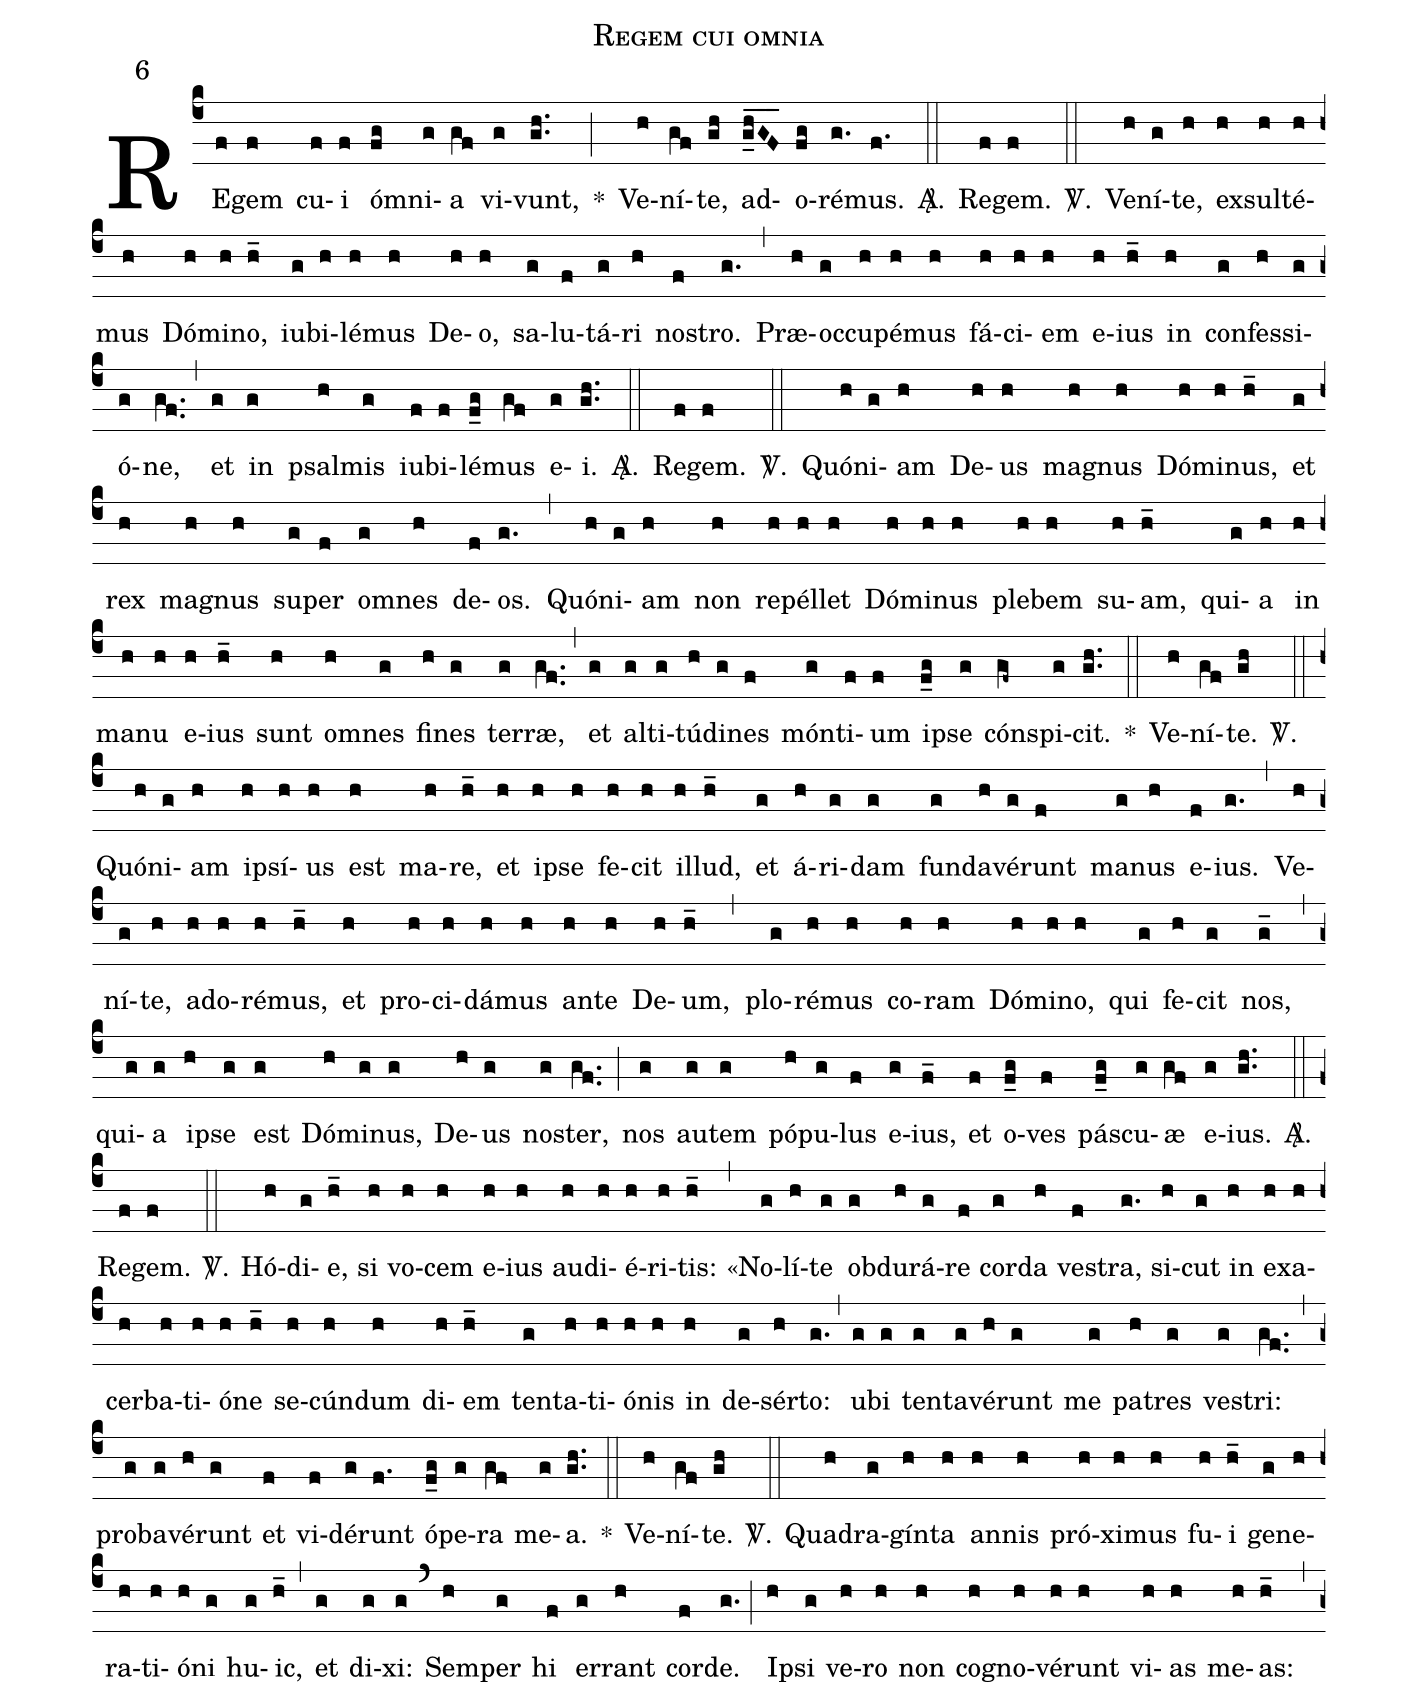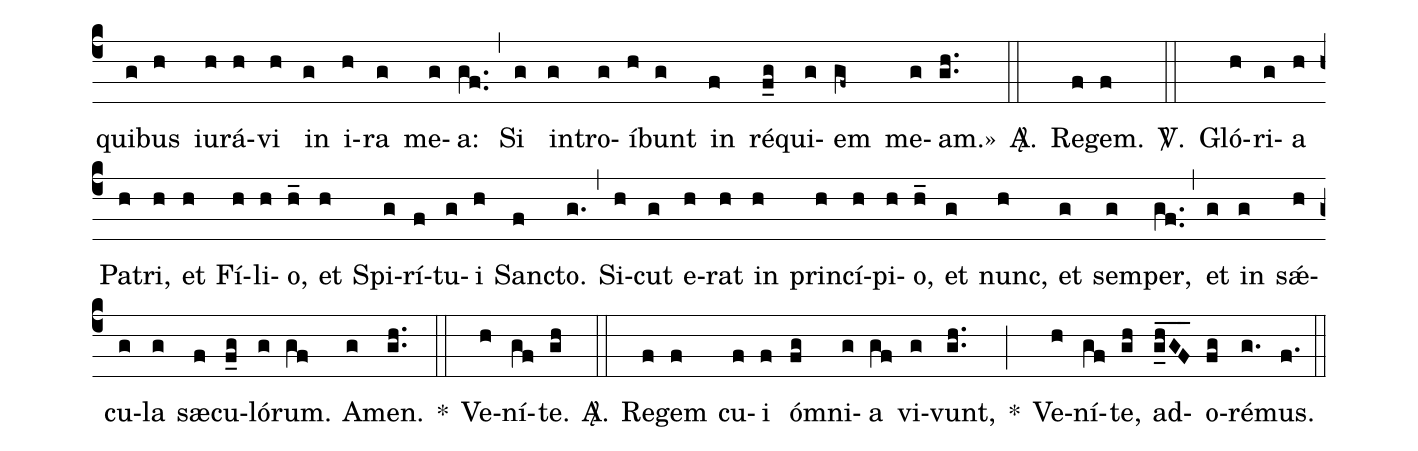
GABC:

name: Regem cui omnia;
mode: 6;
%%
(c4)
RE(f)gem(f) cu(f)i(f) óm(fg)ni(g)a(gf) vi(g)vunt,(gh..) *(;)
Ve(h)ní(gf)te,(gh) ad(g_0h_1G_1F_1)o(fg)ré(g.)mus.(f.) <sp>A/</sp>.(::)

Re(f)gem.(f) <sp>V/</sp>.(::)

Ve(h)ní(g)te,(h) ex(h)sul(h)té(h)mus(h) Dó(h)mi(h)no,(h_)
iu(g)bi(h)lé(h)mus(h) De(h)o,(h) sa(g)lu(f)tá(g)ri(h) no(f)stro.(g.) (,)
Præ(h)oc(g)cu(h)pé(h)mus(h) fá(h)ci(h)em(h) e(h)ius(h_) in(h) con(g)fes(h)si(g)ó(g)ne,(gf..) (,)
et(g) in(g) psal(h)mis(g) iu(f)bi(f)lé(f_g)mus(gf) e(g)i.(gh..) <sp>A/</sp>.(::)

Re(f)gem.(f) <sp>V/</sp>.(::)

Quó(h)ni(g)am(h) De(h)us(h) ma(h)gnus(h) Dó(h)mi(h)nus,(h_)
et(g) rex(h) ma(h)gnus(h) su(g)per(f) om(g)nes(h) de(f)os.(g.) (,)
Quó(h)ni(g)am(h) non(h) re(h)pél(h)let(h) Dó(h)mi(h)nus(h) ple(h)bem(h) su(h)am,(h_)
qui(g)a(h) in(h) ma(h)nu(h) e(h)ius(h_) sunt(h) om(h)nes(g) fi(h)nes(g) ter(g)ræ,(gf..) (,)
et(g) al(g)ti(g)tú(h)di(g)nes(f) món(g)ti(f)um(f) i(f_g)pse(g) cón(gf~)spi(g)cit.(gh..) *(::)

Ve(h)ní(gf)te.(gh) <sp>V/</sp>.(::)

Quó(h)ni(g)am(h) i(h)psí(h)us(h) est(h) ma(h)re,(h_) et(h) i(h)pse(h) fe(h)cit(h) il(h)lud,(h_)
et(g) á(h)ri(g)dam(g) fun(g)da(h)vé(g)runt(f) ma(g)nus(h) e(f)ius.(g.) (,)
Ve(h)ní(g)te,(h) a(h)do(h)ré(h)mus,(h_) et(h) pro(h)ci(h)dá(h)mus(h) an(h)te(h) De(h)um,(h_) (,)
plo(g)ré(h)mus(h) co(h)ram(h) Dó(h)mi(h)no,(h) qui(g) fe(h)cit(g) nos,(g_) (,)
qui(g)a(g) i(h)pse(g) est(g) Dó(h)mi(g)nus,(g) De(h)us(g) no(g)ster,(gf..) (;)
nos(g) au(g)tem(g) pó(h)pu(g)lus(f) e(g)ius,(f_)
et(f) o(f_g)ves(f) pá(f_g)scu(g)æ(gf) e(g)ius.(gh..) <sp>A/</sp>.(::)

Re(f)gem.(f) <sp>V/</sp>.(::)

Hó(h)di(g)e,(h_) si(h) vo(h)cem(h) e(h)ius(h) au(h)di(h)é(h)ri(h)tis:(h_) (,)
«No(g)lí(h)te(g) ob(g)du(h)rá(g)re(f) cor(g)da(h) ve(f)stra,(g.)
si(h)cut(g) in(h) e(h)xa(h)cer(h)ba(h)ti(h)ó(h)ne(h_) se(h)cún(h)dum(h) di(h)em(h_)
ten(g)ta(h)ti(h)ó(h)nis(h) in(h) de(g)sér(h)to:(g.) (,)
u(g)bi(g) ten(g)ta(g)vé(h)runt(g) me(g) pa(h)tres(g) ve(g)stri:(gf..) (,)
pro(g)ba(g)vé(h)runt(g) et(f) vi(f)dé(g)runt(f.) ó(f_g)pe(g)ra(gf) me(g)a.(gh..) *(::)

Ve(h)ní(gf)te.(gh) <sp>V/</sp>.(::)

Qua(h)dra(g)gín(h)ta(h) an(h)nis(h) pró(h)xi(h)mus(h) fu(h)i(h_)
ge(g)ne(h)ra(h)ti(h)ó(h)ni(g) hu(g)ic,(h_) (,)
et(g) di(g)xi:(g) (`)
Sem(h)per(g) hi(f) er(g)rant(h) cor(f)de.(g.) (;)
I(h)psi(g) ve(h)ro(h) non(h) co(h)gno(h)vé(h)runt(h) vi(h)as(h) me(h)as:(h_) (,)
qui(g)bus(h) iu(h)rá(h)vi(h) in(g) i(h)ra(g) me(g)a:(gf..) (,)
Si(g) in(g)tro(g)í(h)bunt(g) in(f) ré(f_g)qui(g)em(gf~) me(g)am.»(gh..) <sp>A/</sp>.(::)

Re(f)gem.(f) <sp>V/</sp>.(::)

Gló(h)ri(g)a(h) Pa(h)tri,(h) et(h) Fí(h)li(h)o,(h_) et(h) Spi(g)rí(f)tu(g)i(h) San(f)cto.(g.) (,)
Si(h)cut(g) e(h)rat(h) in(h) prin(h)cí(h)pi(h)o,(h_) et(g) nunc,(h) et(g) sem(g)per,(gf..) (,)
et(g) in(g)  sǽ(h)cu(g)la(g) sæ(f)cu(f_g)ló(g)rum.(gf) A(g)men.(gh..) *(::)

Ve(h)ní(gf)te.(gh) <sp>A/</sp>.(::)

Re(f)gem(f) cu(f)i(f) óm(fg)ni(g)a(gf) vi(g)vunt,(gh..) *(;)
Ve(h)ní(gf)te,(gh) ad(g_0h_1G_1F_1)o(fg)ré(g.)mus.(f.) (::)
